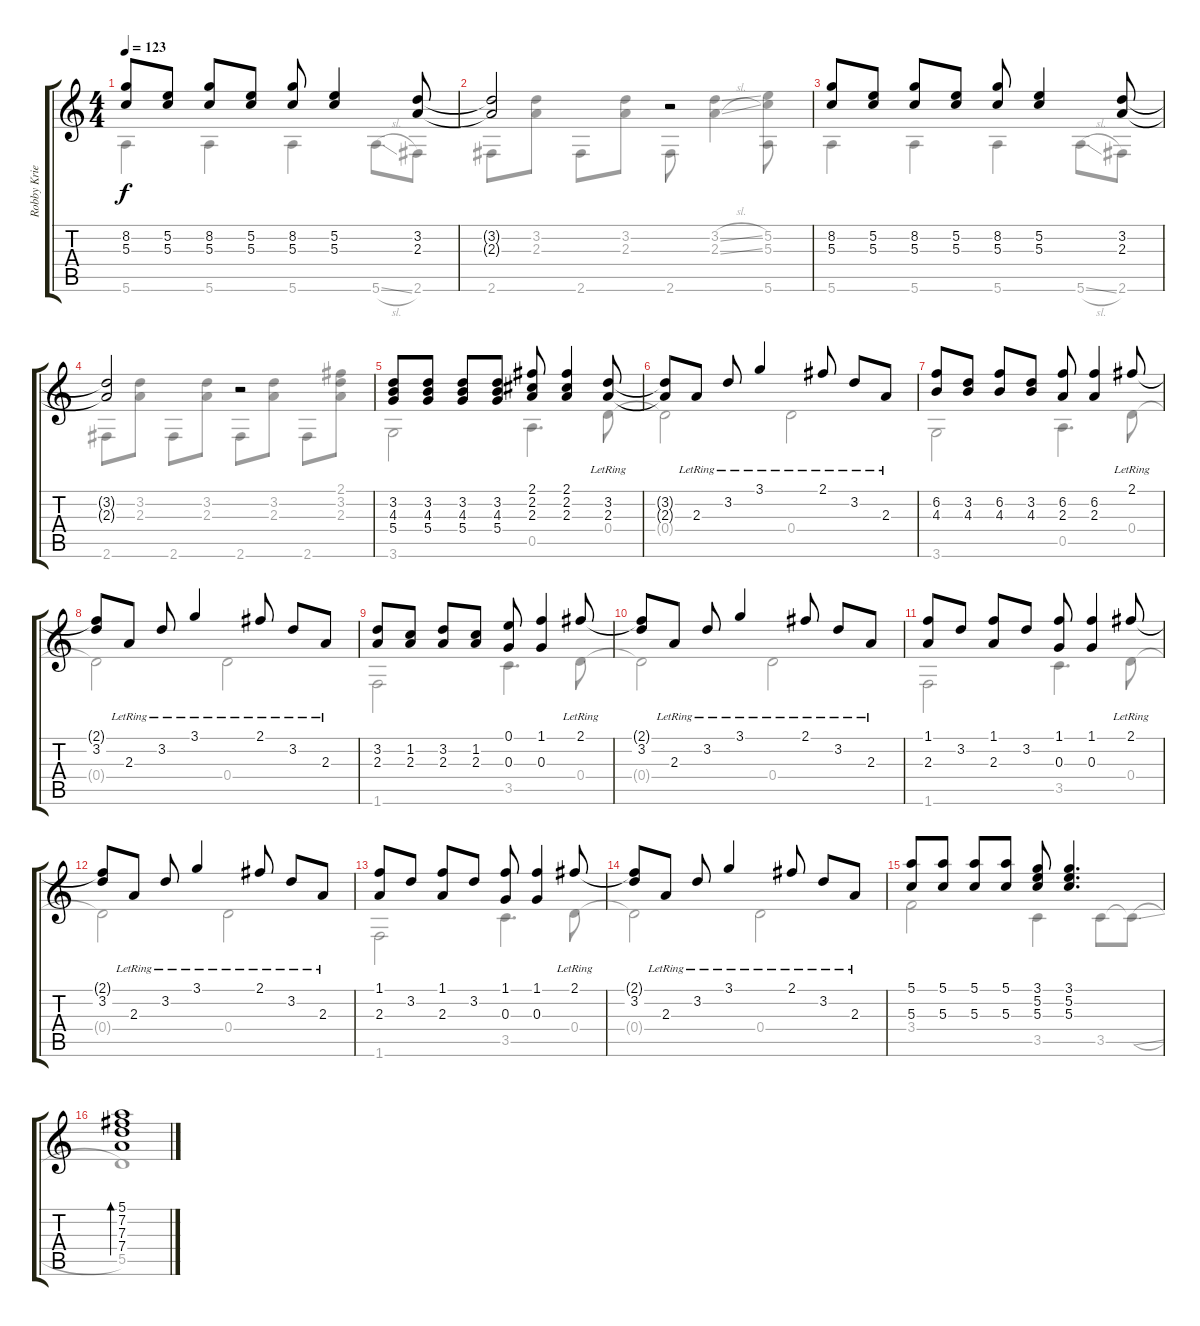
\track ("Robby Krieger" "Robby Krie") {instrument acousticguitarnylon}
\staff {score tabs}
\tuning (E4 B3 G3 D3 A2 E2) {hide}
\voice
\ts (4 4)
\tempo 123
\clef g2
\ks c
(8.2 5.3).8{dy f} (5.2 5.3).8 (8.2 5.3).8 (5.2 5.3).8 (8.2 5.3).8 (5.2 5.3).4 (3.2 2.3).8 |
(3.2{t} 2.3{t}).2 r.2 |
(8.2 5.3).8 (5.2 5.3).8 (8.2 5.3).8 (5.2 5.3).8 (8.2 5.3).8 (5.2 5.3).4 (3.2 2.3).8 |
(3.2{t} 2.3{t}).2 r.2 |
(3.2 4.3 5.4).8 (3.2 4.3 5.4).8 (3.2 4.3 5.4).8 (3.2 4.3 5.4).8 (2.1 2.2 2.3).8 (2.1 2.2 2.3).4 (3.2{lr} 2.3).8 |
(3.2{t} 2.3{t}).8 2.3{lr}.8 3.2{lr}.8 3.1{lr}.4 2.1{lr}.8 3.2{lr}.8 2.3{lr}.8 |
(6.2 4.3).8 (3.2 4.3).8 (6.2 4.3).8 (3.2 4.3).8 (6.2 2.3).8 (6.2 2.3).4 2.1{lr}.8 |
(2.1{t} 3.2).8 2.3{lr}.8 3.2{lr}.8 3.1{lr}.4 2.1{lr}.8 3.2{lr}.8 2.3{lr}.8 |
(3.2 2.3).8 (1.2 2.3).8 (3.2 2.3).8 (1.2 2.3).8 (0.1 0.3).8 (1.1 0.3).4 2.1{lr}.8 |
(2.1{t} 3.2).8 2.3{lr}.8 3.2{lr}.8 3.1{lr}.4 2.1{lr}.8 3.2{lr}.8 2.3{lr}.8 |
(1.1 2.3).8 3.2.8 (1.1 2.3).8 3.2.8 (1.1 0.3).8 (1.1 0.3).4 2.1{lr}.8 |
(2.1{t} 3.2).8 2.3{lr}.8 3.2{lr}.8 3.1{lr}.4 2.1{lr}.8 3.2{lr}.8 2.3{lr}.8 |
(1.1 2.3).8 3.2.8 (1.1 2.3).8 3.2.8 (1.1 0.3).8 (1.1 0.3).4 2.1{lr}.8 |
(2.1{t} 3.2).8 2.3{lr}.8 3.2{lr}.8 3.1{lr}.4 2.1{lr}.8 3.2{lr}.8 2.3{lr}.8 |
(5.1 5.3).8 (5.1 5.3).8 (5.1 5.3).8 (5.1 5.3).8 (3.1 5.2 5.3).8 (3.1 5.2 5.3).4{d} |
(5.1 7.2 7.3 7.4).1{bd 60}
\voice
\clef g2
\ottava regular
\simile none
\ks c
5.6.4{dy f} 5.6.4 5.6.4 5.6{sl}.8 2.6.8 |
2.6.8 (3.2 2.3).8 2.6.8 (3.2 2.3).8 2.6.8 (3.2{sl} 2.3{sl}).4 (5.2 5.3 5.6).8 |
5.6.4 5.6.4 5.6.4 5.6{sl}.8 2.6.8 |
2.6.8 (3.2 2.3).8 2.6.8 (3.2 2.3).8 2.6.8 (3.2 2.3).8 2.6.8 (2.1 3.2 2.3).8 |
3.6.2 0.5.4{d} 0.4.8 |
0.4{t}.2 0.4.2 |
3.6.2 0.5.4{d} 0.4.8 |
0.4{t}.2 0.4.2 |
1.6.2 3.5.4{d} 0.4.8 |
0.4{t}.2 0.4.2 |
1.6.2 3.5.4{d} 0.4.8 |
0.4{t}.2 0.4.2 |
1.6.2 3.5.4{d} 0.4.8 |
0.4{t}.2 0.4.2 |
3.4.2 3.5.4 3.5.8 3.5{sl t}.8 |
5.5.1
